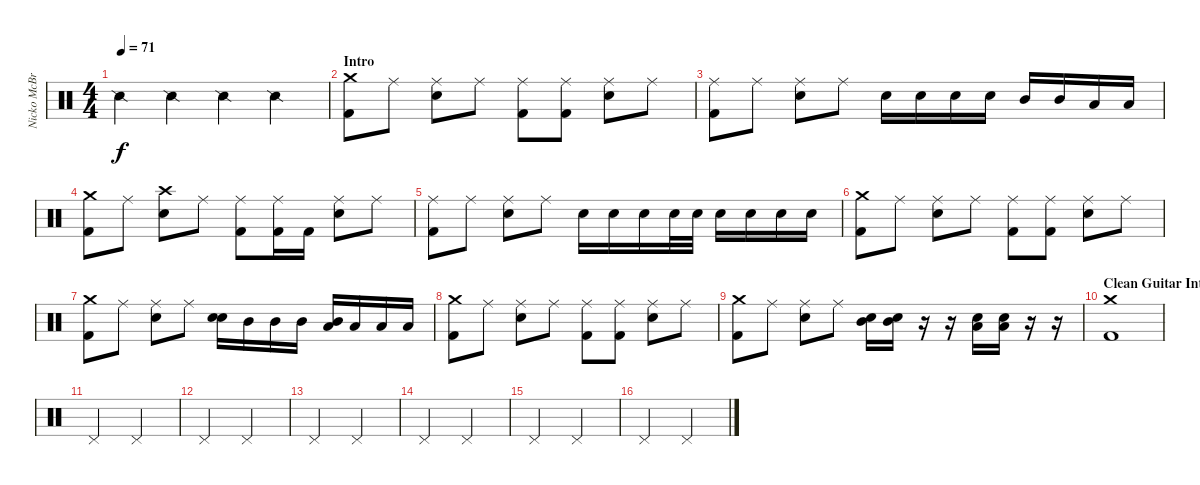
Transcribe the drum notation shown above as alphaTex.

\track ("Nicko McBrain" "Nicko McBr") {instrument percussion}
\staff {score}
\articulation defaults
\ts (4 4)
\tempo 71
\clef neutral
\ks c "Snare (side stick) 2".4{dy f} "Snare (side stick) 2".4 "Snare (side stick) 2".4 "Snare (side stick) 2".4
|
\section ("" "Intro")
("Crash medium (hit)" "Kick (hit) 2").8 "Ride (middle)".8 ("Ride (middle)" "Snare (hit) 2").8 "Ride (middle)".8 ("Ride (middle)" "Kick (hit) 2").8 ("Ride (middle)" "Kick (hit) 2").8 ("Ride (middle)" "Snare (hit) 2").8 "Ride (middle)".8 |
("Ride (middle)" "Kick (hit) 2").8 "Ride (middle)".8 ("Ride (middle)" "Snare (hit) 2").8 "Ride (middle)".8 "Snare (hit) 2".16 "Snare (hit) 2".16 "Snare (hit) 2".16 "Snare (hit) 2".16 "Mid Tom (hit)".16 "Mid Tom (hit)".16 "Low Tom (hit)".16 "Low Tom (hit)".16 |
("Crash medium (hit)" "Kick (hit) 2").8 "Ride (middle)".8 ("Crash high (hit)" "Snare (hit) 2").8 "Ride (middle)".8 ("Ride (middle)" "Kick (hit) 2").8 ("Ride (middle)" "Kick (hit) 2").16 "Kick (hit) 2".16 ("Ride (middle)" "Snare (hit) 2").8 "Ride (middle)".8 |
("Ride (middle)" "Kick (hit) 2").8 "Ride (middle)".8 ("Ride (middle)" "Snare (hit) 2").8 "Ride (middle)".8 "Snare (hit) 2".16 "Snare (hit) 2".16 "Snare (hit) 2".16 "Snare (hit) 2".32 "Snare (hit) 2".32 "Snare (hit) 2".16 "Snare (hit) 2".16 "Snare (hit) 2".16 "Snare (hit) 2".16 |
("Crash medium (hit)" "Kick (hit) 2").8 "Ride (middle)".8 ("Ride (middle)" "Snare (hit) 2").8 "Ride (middle)".8 ("Ride (middle)" "Kick (hit) 2").8 ("Ride (middle)" "Kick (hit) 2").8 ("Ride (middle)" "Snare (hit) 2").8 "Ride (middle)".8 |
("Crash medium (hit)" "Kick (hit) 2").8 "Ride (middle)".8 ("Ride (middle)" "Snare (hit) 2").8 "Ride (middle)".8 ("Snare (hit) 2" "Snare (hit) 2").16{bd 240} "Mid Tom (hit)".16 "Mid Tom (hit)".16 "Mid Tom (hit)".16 ("Mid Tom (hit)" "Low Tom (hit)").16{bd 240} "Low Tom (hit)".16 "Low Tom (hit)".16 "Low Tom (hit)".16 |
("Crash medium (hit)" "Kick (hit) 2").8 "Ride (middle)".8 ("Ride (middle)" "Snare (hit) 2").8 "Ride (middle)".8 ("Ride (middle)" "Kick (hit) 2").8 ("Ride (middle)" "Kick (hit) 2").8 ("Ride (middle)" "Snare (hit) 2").8 "Ride (middle)".8 |
("Crash medium (hit)" "Kick (hit) 2").8 "Ride (middle)".8 ("Ride (middle)" "Snare (hit) 2").8 "Ride (middle)".8 ("Mid Tom (hit)" "Snare (hit) 2").16{bd 240} ("Mid Tom (hit)" "Snare (hit) 2").16{bd 240} r.16 r.16 ("Low Tom (hit)" "Snare (hit) 2").16{bd 240} ("Low Tom (hit)" "Snare (hit) 2").16{bd 240} r.16 r.16 |
\section ("" "Clean Guitar Intro")
("Crash medium (hit)" "Kick (hit) 2").1 |
"Pedal Hi-Hat (hit)".2 "Pedal Hi-Hat (hit)".2 |
"Pedal Hi-Hat (hit)".2 "Pedal Hi-Hat (hit)".2 |
"Pedal Hi-Hat (hit)".2 "Pedal Hi-Hat (hit)".2 |
"Pedal Hi-Hat (hit)".2 "Pedal Hi-Hat (hit)".2 |
"Pedal Hi-Hat (hit)".2 "Pedal Hi-Hat (hit)".2 |
"Pedal Hi-Hat (hit)".2 "Pedal Hi-Hat (hit)".2
